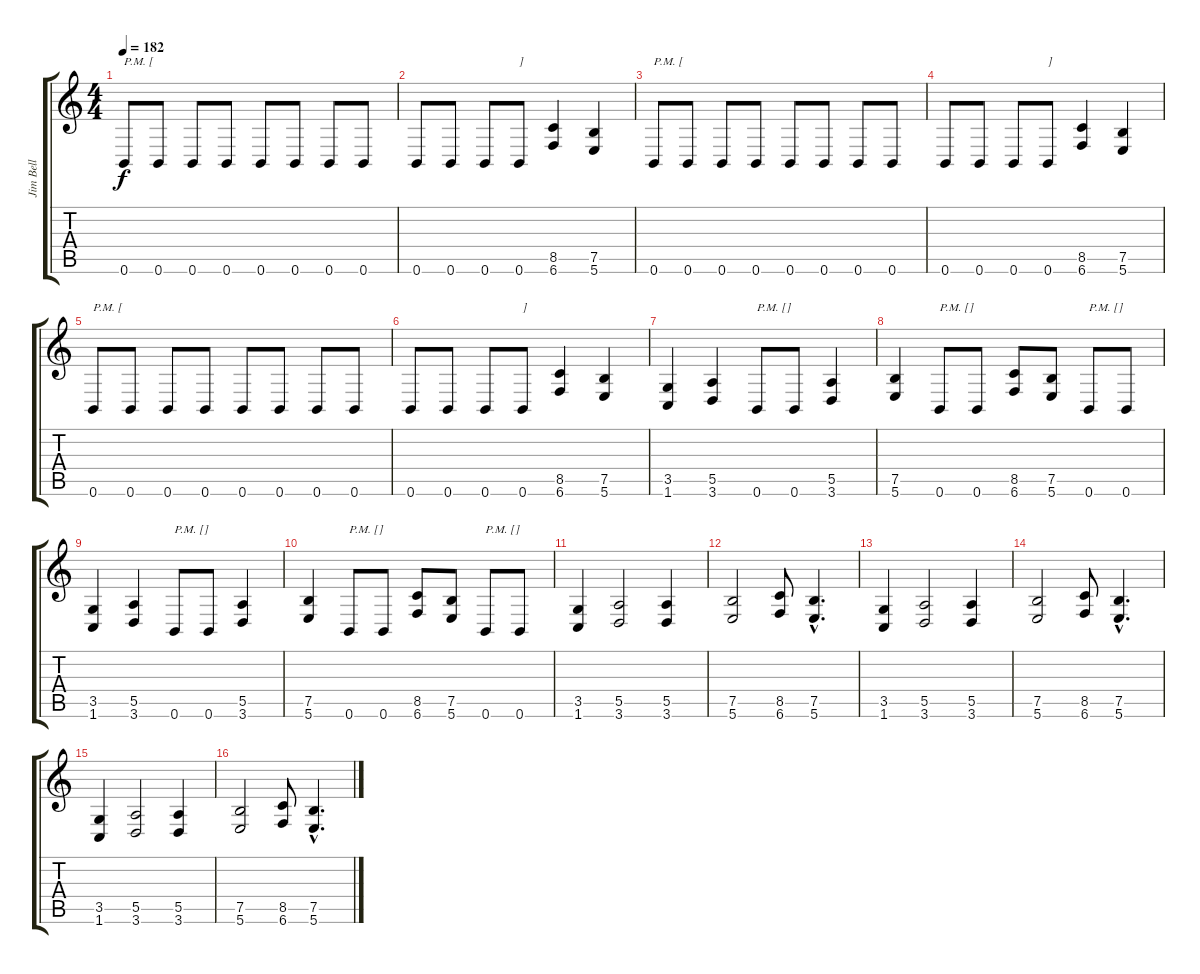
\track ("Jim Bell" "Jim Bell") {instrument overdrivenguitar}
\staff {score tabs}
\tuning (B3 Gb3 D3 A2 E2 B1) {hide}
\ts (4 4)
\tempo 182
\clef g2
\ks c
0.6.8{txt "P.M. [" dy f} 0.6.8 0.6.8 0.6.8 0.6.8 0.6.8 0.6.8 0.6.8 |
0.6.8 0.6.8 0.6.8 0.6.8{txt "]"} (8.5 6.6).4 (7.5 5.6).4 |
0.6.8{txt "P.M. ["} 0.6.8 0.6.8 0.6.8 0.6.8 0.6.8 0.6.8 0.6.8 |
0.6.8 0.6.8 0.6.8 0.6.8{txt "]"} (8.5 6.6).4 (7.5 5.6).4 |
0.6.8{txt "P.M. ["} 0.6.8 0.6.8 0.6.8 0.6.8 0.6.8 0.6.8 0.6.8 |
0.6.8 0.6.8 0.6.8 0.6.8{txt "]"} (8.5 6.6).4 (7.5 5.6).4 |
(3.5 1.6).4 (5.5 3.6).4 0.6.8{txt "P.M. [] "} 0.6.8 (5.5 3.6).4 |
(7.5 5.6).4 0.6.8{txt "P.M. []"} 0.6.8 (8.5 6.6).8 (7.5 5.6).8 0.6.8{txt "P.M. []"} 0.6.8 |
(3.5 1.6).4 (5.5 3.6).4 0.6.8{txt "P.M. [] "} 0.6.8 (5.5 3.6).4 |
(7.5 5.6).4 0.6.8{txt "P.M. []"} 0.6.8 (8.5 6.6).8 (7.5 5.6).8 0.6.8{txt "P.M. []"} 0.6.8 |
(3.5 1.6).4 (5.5 3.6).2 (5.5 3.6).4 |
(7.5 5.6).2 (8.5 6.6).8 (7.5{hac} 5.6{hac}).4{d} |
(3.5 1.6).4 (5.5 3.6).2 (5.5 3.6).4 |
(7.5 5.6).2 (8.5 6.6).8 (7.5{hac} 5.6{hac}).4{d} |
(3.5 1.6).4 (5.5 3.6).2 (5.5 3.6).4 |
(7.5 5.6).2 (8.5 6.6).8 (7.5{hac} 5.6{hac}).4{d}
